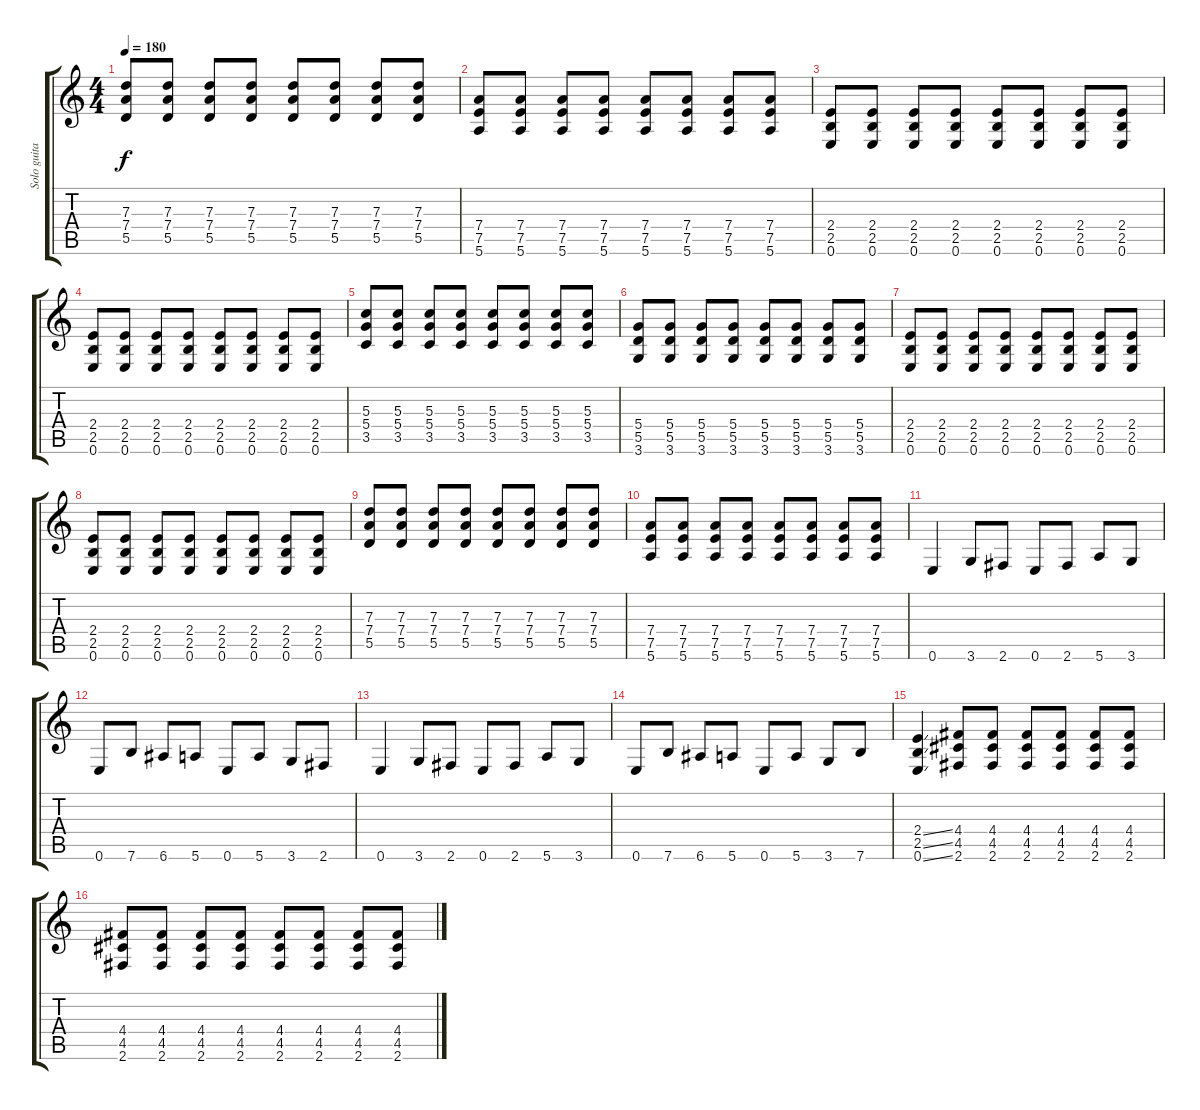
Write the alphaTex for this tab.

\track ("Solo guitar" "Solo guita") {instrument overdrivenguitar}
\staff {score tabs}
\tuning (E4 B3 G3 D3 A2 E2) {hide}
\ts (4 4)
\tempo 180
\clef g2
\ks c
(7.3 7.4 5.5).8{dy f} (7.3 7.4 5.5).8 (7.3 7.4 5.5).8 (7.3 7.4 5.5).8 (7.3 7.4 5.5).8 (7.3 7.4 5.5).8 (7.3 7.4 5.5).8 (7.3 7.4 5.5).8 |
(7.4 7.5 5.6).8 (7.4 7.5 5.6).8 (7.4 7.5 5.6).8 (7.4 7.5 5.6).8 (7.4 7.5 5.6).8 (7.4 7.5 5.6).8 (7.4 7.5 5.6).8 (7.4 7.5 5.6).8 |
(2.4 2.5 0.6).8 (2.4 2.5 0.6).8 (2.4 2.5 0.6).8 (2.4 2.5 0.6).8 (2.4 2.5 0.6).8 (2.4 2.5 0.6).8 (2.4 2.5 0.6).8 (2.4 2.5 0.6).8 |
(2.4 2.5 0.6).8 (2.4 2.5 0.6).8 (2.4 2.5 0.6).8 (2.4 2.5 0.6).8 (2.4 2.5 0.6).8 (2.4 2.5 0.6).8 (2.4 2.5 0.6).8 (2.4 2.5 0.6).8 |
(5.3 5.4 3.5).8 (5.3 5.4 3.5).8 (5.3 5.4 3.5).8 (5.3 5.4 3.5).8 (5.3 5.4 3.5).8 (5.3 5.4 3.5).8 (5.3 5.4 3.5).8 (5.3 5.4 3.5).8 |
(5.4 5.5 3.6).8 (5.4 5.5 3.6).8 (5.4 5.5 3.6).8 (5.4 5.5 3.6).8 (5.4 5.5 3.6).8 (5.4 5.5 3.6).8 (5.4 5.5 3.6).8 (5.4 5.5 3.6).8 |
(2.4 2.5 0.6).8 (2.4 2.5 0.6).8 (2.4 2.5 0.6).8 (2.4 2.5 0.6).8 (2.4 2.5 0.6).8 (2.4 2.5 0.6).8 (2.4 2.5 0.6).8 (2.4 2.5 0.6).8 |
(2.4 2.5 0.6).8 (2.4 2.5 0.6).8 (2.4 2.5 0.6).8 (2.4 2.5 0.6).8 (2.4 2.5 0.6).8 (2.4 2.5 0.6).8 (2.4 2.5 0.6).8 (2.4 2.5 0.6).8 |
(7.3 7.4 5.5).8 (7.3 7.4 5.5).8 (7.3 7.4 5.5).8 (7.3 7.4 5.5).8 (7.3 7.4 5.5).8 (7.3 7.4 5.5).8 (7.3 7.4 5.5).8 (7.3 7.4 5.5).8 |
(7.4 7.5 5.6).8 (7.4 7.5 5.6).8 (7.4 7.5 5.6).8 (7.4 7.5 5.6).8 (7.4 7.5 5.6).8 (7.4 7.5 5.6).8 (7.4 7.5 5.6).8 (7.4 7.5 5.6).8 |
0.6.4 3.6.8 2.6.8 0.6.8 2.6.8 5.6.8 3.6.8 |
0.6.8 7.6.8 6.6.8 5.6.8 0.6.8 5.6.8 3.6.8 2.6.8 |
0.6.4 3.6.8 2.6.8 0.6.8 2.6.8 5.6.8 3.6.8 |
0.6.8 7.6.8 6.6.8 5.6.8 0.6.8 5.6.8 3.6.8 7.6.8 |
(2.4{ss} 2.5{ss} 0.6{ss}).4 (4.4 4.5 2.6).8 (4.4 4.5 2.6).8 (4.4 4.5 2.6).8 (4.4 4.5 2.6).8 (4.4 4.5 2.6).8 (4.4 4.5 2.6).8 |
(4.4 4.5 2.6).8 (4.4 4.5 2.6).8 (4.4 4.5 2.6).8 (4.4 4.5 2.6).8 (4.4 4.5 2.6).8 (4.4 4.5 2.6).8 (4.4 4.5 2.6).8 (4.4 4.5 2.6).8
